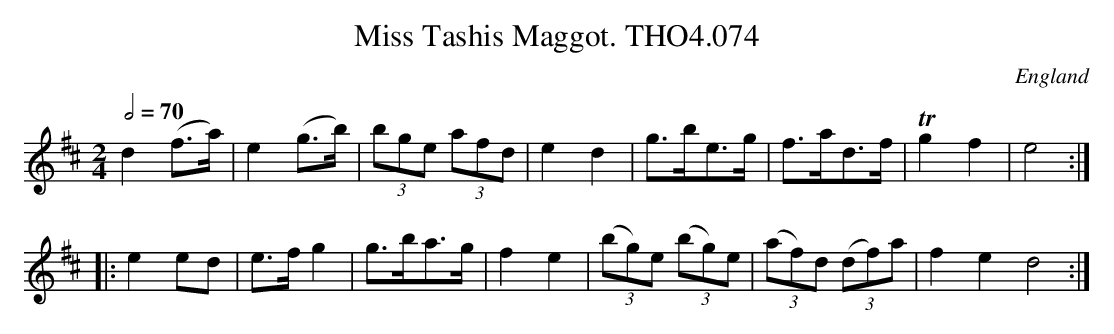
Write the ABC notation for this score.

X:1
T:Miss Tashis Maggot. THO4.074
O:England
M:2/4
L:1/8
Q:1/2=70
K:D major
d2 (f>a)|e2 (g>b)|(3bge (3afd|e2d2|g>be>g|f>ad>f|Tg2f2|e4:|
|:e2 ed|e>f g2|g>ba>g|f2e2|(3(bg)e (3(bg)e|(3(af)d (3(df)a|f2e2 d4:|
